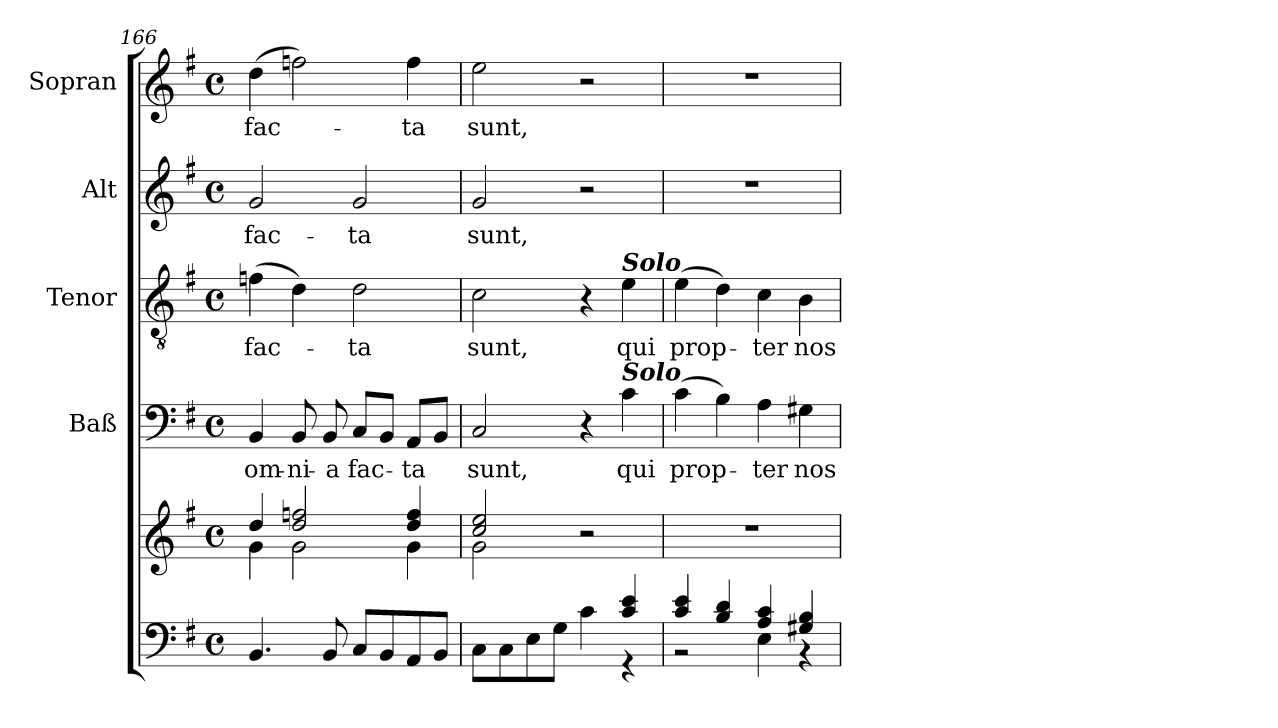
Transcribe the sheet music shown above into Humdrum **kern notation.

**kern	**kern	**kern	**text	**kern	**text	**kern	**text	**kern	**text
*part5	*part5	*part4	*part4	*part3	*part3	*part2	*part2	*part1	*part1
*staff6	*staff5	*staff4	*staff4	*staff3	*staff3	*staff2	*staff2	*staff1	*staff1
*	*	*I"Baß	*	*I"Tenor	*	*I"Alt	*	*I"Sopran	*
*	*	*I'Baß	*	*I'Ten	*	*I'Alt	*	*I'Sop	*
*clefF4	*clefG2	*clefF4	*	*clefGv2	*	*clefG2	*	*clefG2	*
*k[f#]	*k[f#]	*k[f#]	*	*k[f#]	*	*k[f#]	*	*k[f#]	*
*G:	*G:	*G:	*	*G:	*	*G:	*	*G:	*
*M4/4	*M4/4	*M4/4	*	*M4/4	*	*M4/4	*	*M4/4	*
*met(c)	*met(c)	*met(c)	*	*met(c)	*	*met(c)	*	*met(c)	*
=166	=166	=166	=166	=166	=166	=166	=166	=166	=166
*	*^	*	*	*	*	*	*	*	*
!	!	!	!	!LO:LY:b	!	!LO:LY:b	!	!LO:LY:b	!	!LO:LY:b
4.BB/	4dd/	4g\	4BB/	om-	(>4fn\	fac-	2g/	fac-	(>4dd\	fac-
!	!	!	!	!LO:LY:b	!	!	!	!	!	!
.	2dd/ 2ffn/	2g\	8BB/	-ni-	4d\)	.	.	.	2ffn\)	.
!	!	!	!	!LO:LY:b	!	!	!	!	!	!
8BB/	.	.	8BB/	-a	.	.	.	.	.	.
!	!	!	!	!LO:LY:b	!	!LO:LY:b	!	!LO:LY:b	!	!
8C/L	.	.	8C/L	fac-	2d\	-ta	2g/	-ta	.	.
8BB/	.	.	8BB/J	.	.	.	.	.	.	.
!	!	!	!	!LO:LY:b	!	!	!	!	!	!LO:LY:b
8AA/	4dd/ 4ff/	4g\	8AA/L	-ta	.	.	.	.	4ff\	-ta
8BB/J	.	.	8BB/J	.	.	.	.	.	.	.
=167	=167	=167	=167	=167	=167	=167	=167	=167	=167	=167
*^	*	*	*	*	*	*	*	*	*	*
!	!	!	!	!	!LO:LY:b	!	!LO:LY:b	!	!LO:LY:b	!	!LO:LY:b
2.ryy	8C\L	2cc/ 2ee/	2g\	2C/	sunt,	2c\	sunt,	2g/	sunt,	2ee\	sunt,
.	8C\	.	.	.	.	.	.	.	.	.	.
.	8E\	.	.	.	.	.	.	.	.	.	.
.	8G\J	.	.	.	.	.	.	.	.	.	.
.	4c\	2r	2ryy	4r	.	4r	.	2r	.	2r	.
!	!	!	!	!	!	!LO:TX:a:Bi:t=Solo	!	!	!	!	!
!	!	!	!	!LO:TX:a:Bi:t=Solo	!	!	!	!	!	!	!
!	!	!	!	!	!LO:LY:b	!	!LO:LY:b	!	!	!	!
4c/ 4e/	4r	.	.	4c\	qui	4e\	qui	.	.	.	.
*	*	*v	*v	*	*	*	*	*	*	*	*
=168	=168	=168	=168	=168	=168	=168	=168	=168	=168	=168
!	!	!	!	!LO:LY:b	!	!LO:LY:b	!	!	!	!
4c/ 4e/	2rBB	1r	(>4c\	prop-	(>4e\	prop-	1r	.	1r	.
4B/ 4d/	.	.	4B\)	.	4d\)	.	.	.	.	.
!	!	!	!	!LO:LY:b	!	!LO:LY:b	!	!	!	!
4A/ 4c/	4E\	.	4A\	-ter	4c\	-ter	.	.	.	.
!	!	!	!	!LO:LY:b	!	!LO:LY:b	!	!	!	!
4G#X/ 4B/	4rBB	.	4G#X\	nos	4B\	nos	.	.	.	.
*v	*v	*	*	*	*	*	*	*	*	*
=	=	=	=	=	=	=	=	=	=
*-	*-	*-	*-	*-	*-	*-	*-	*-	*-
